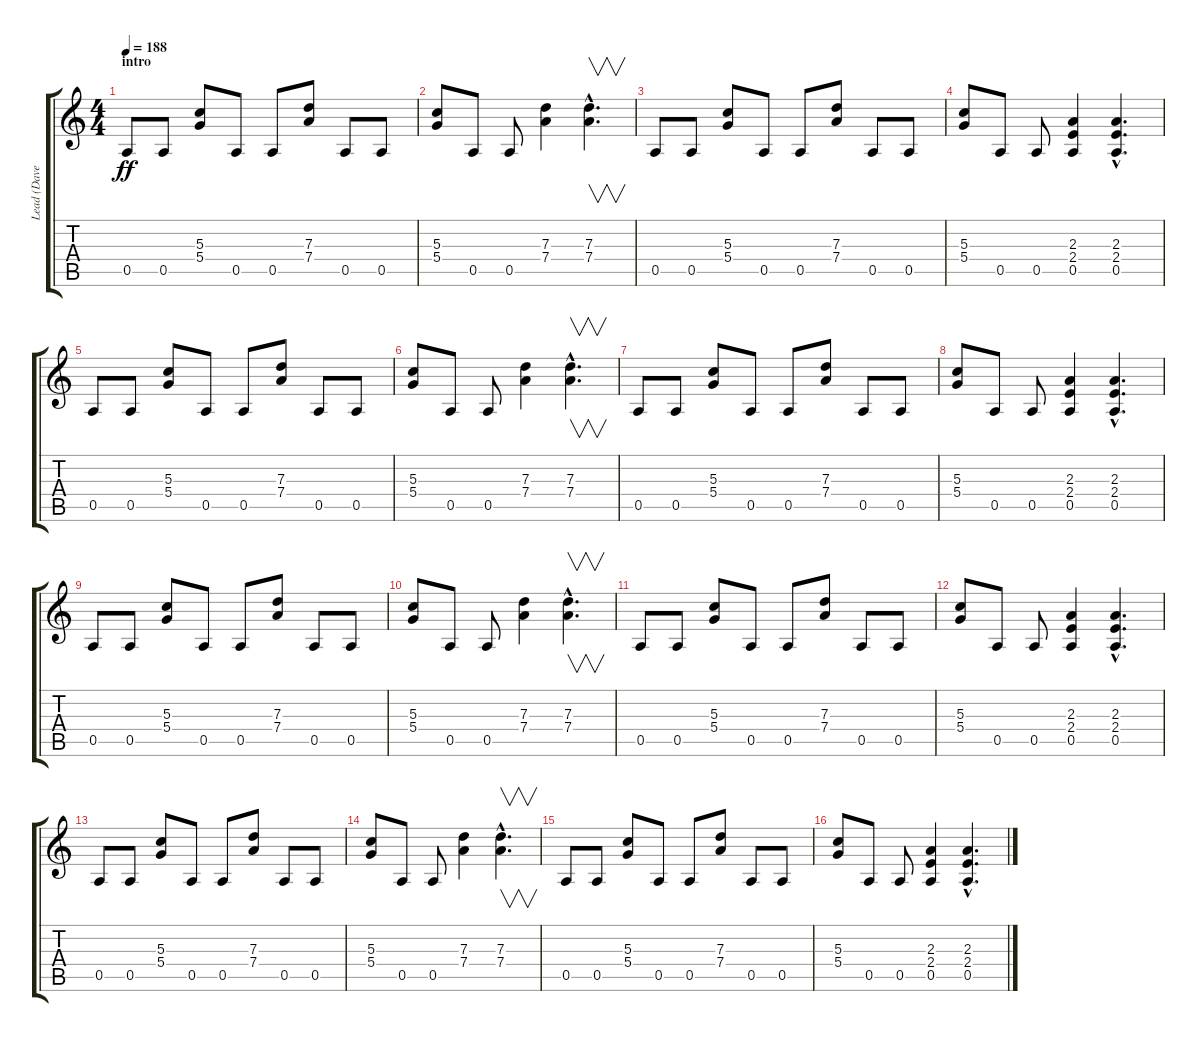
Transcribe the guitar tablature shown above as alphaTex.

\track ("Lead (Dave)" "Lead (Dave") {instrument distortionguitar}
\staff {score tabs}
\tuning (E4 B3 G3 D3 A2 E2) {hide}
\ts (4 4)
\section ("" "intro")
\tempo 188
\clef g2
\ks c
0.5.8{dy ff instrument distortionguitar} 0.5.8 (5.3 5.4).8 0.5.8 0.5.8 (7.3 7.4).8 0.5.8 0.5.8 |
(5.3 5.4).8 0.5.8 0.5.8 (7.3 7.4).4 (7.3{hac} 7.4{hac}).4{v d} |
0.5.8 0.5.8 (5.3 5.4).8 0.5.8 0.5.8 (7.3 7.4).8 0.5.8 0.5.8 |
(5.3 5.4).8 0.5.8 0.5.8 (2.3 2.4 0.5).4 (2.3{hac} 2.4{hac} 0.5{hac}).4{d} |
0.5.8 0.5.8 (5.3 5.4).8 0.5.8 0.5.8 (7.3 7.4).8 0.5.8 0.5.8 |
(5.3 5.4).8 0.5.8 0.5.8 (7.3 7.4).4 (7.3{hac} 7.4{hac}).4{v d} |
0.5.8 0.5.8 (5.3 5.4).8 0.5.8 0.5.8 (7.3 7.4).8 0.5.8 0.5.8 |
(5.3 5.4).8 0.5.8 0.5.8 (2.3 2.4 0.5).4 (2.3{hac} 2.4{hac} 0.5{hac}).4{d} |
0.5.8 0.5.8 (5.3 5.4).8 0.5.8 0.5.8 (7.3 7.4).8 0.5.8 0.5.8 |
(5.3 5.4).8 0.5.8 0.5.8 (7.3 7.4).4 (7.3{hac} 7.4{hac}).4{v d} |
0.5.8 0.5.8 (5.3 5.4).8 0.5.8 0.5.8 (7.3 7.4).8 0.5.8 0.5.8 |
(5.3 5.4).8 0.5.8 0.5.8 (2.3 2.4 0.5).4 (2.3{hac} 2.4{hac} 0.5{hac}).4{d} |
0.5.8 0.5.8 (5.3 5.4).8 0.5.8 0.5.8 (7.3 7.4).8 0.5.8 0.5.8 |
(5.3 5.4).8 0.5.8 0.5.8 (7.3 7.4).4 (7.3{hac} 7.4{hac}).4{v d} |
0.5.8 0.5.8 (5.3 5.4).8 0.5.8 0.5.8 (7.3 7.4).8 0.5.8 0.5.8 |
(5.3 5.4).8 0.5.8 0.5.8 (2.3 2.4 0.5).4 (2.3{hac} 2.4{hac} 0.5{hac}).4{d}
